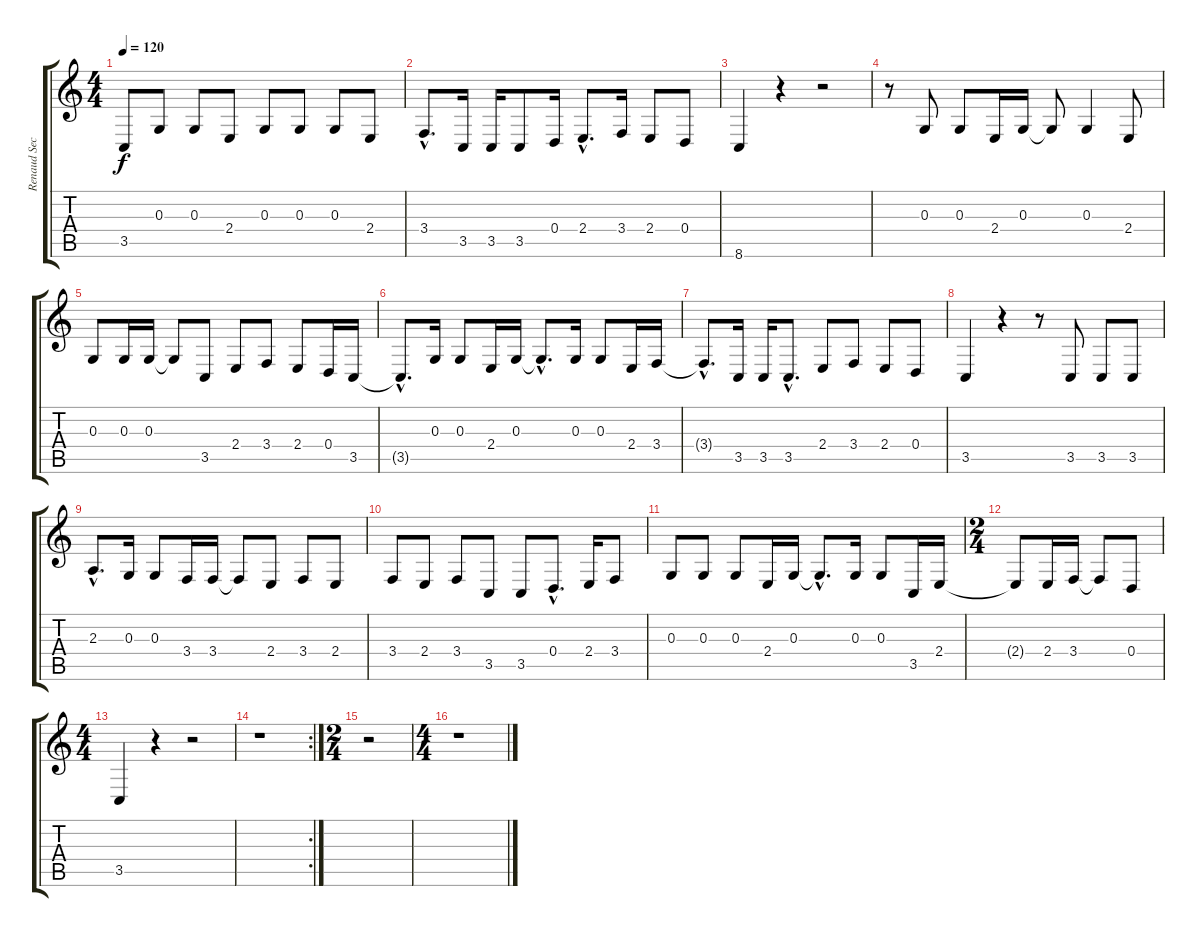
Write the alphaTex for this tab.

\track ("Renaud Sechan (voix)" "Renaud Sec") {instrument sopranosax}
\staff {score tabs}
\tuning (E4 B3 G3 D3 A2 E2) {hide}
\ts (4 4)
\tempo 120
\clef g2
\ks c
3.5{t}.8{dy f} 0.3.8 0.3.8 2.4.8 0.3.8 0.3.8 0.3.8 2.4.8 |
3.4{hac}.8{d} 3.5.16 3.5.16 3.5.8 0.4.16 2.4{hac}.8{d} 3.4.16 2.4.8 0.4.8 |
8.6.4 r.4 r.2 |
r.8 0.3.8 0.3.8 2.4.16 0.3.16 0.3{t}.8 0.3.4 2.4.8 |
0.3.8 0.3.16 0.3.16 0.3{t}.8 3.5.8 2.4.8 3.4.8 2.4.8 0.4.16 3.5.16 |
3.5{hac t}.8{d} 0.3.16 0.3.8 2.4.16 0.3.16 0.3{hac t}.8{d} 0.3.16 0.3.8 2.4.16 3.4.16 |
3.4{hac t}.8{d} 3.5.16 3.5.16 3.5{hac}.8{d} 2.4.8 3.4.8 2.4.8 0.4.8 |
3.5.4 r.4 r.8 3.5.8 3.5.8 3.5.8 |
2.3{hac}.8{d} 0.3.16 0.3.8 3.4.16 3.4.16 3.4{t}.8 2.4.8 3.4.8 2.4.8 |
3.4.8 2.4.8 3.4.8 3.5.8 3.5.8 0.4{hac}.8{d} 2.4.16 3.4.8 |
0.3.8 0.3.8 0.3.8 2.4.16 0.3.16 0.3{hac t}.8{d} 0.3.16 0.3.8 3.5.16 2.4.16 |
\ts (2 4)
2.4{t}.8 2.4.16 3.4.16 3.4{t}.8 0.4.8 |
\ts (4 4)
3.5.4 r.4 r.2 |
\rc 2
r.1 |
\ts (2 4)
r.2 |
\ts (4 4)
r.1
